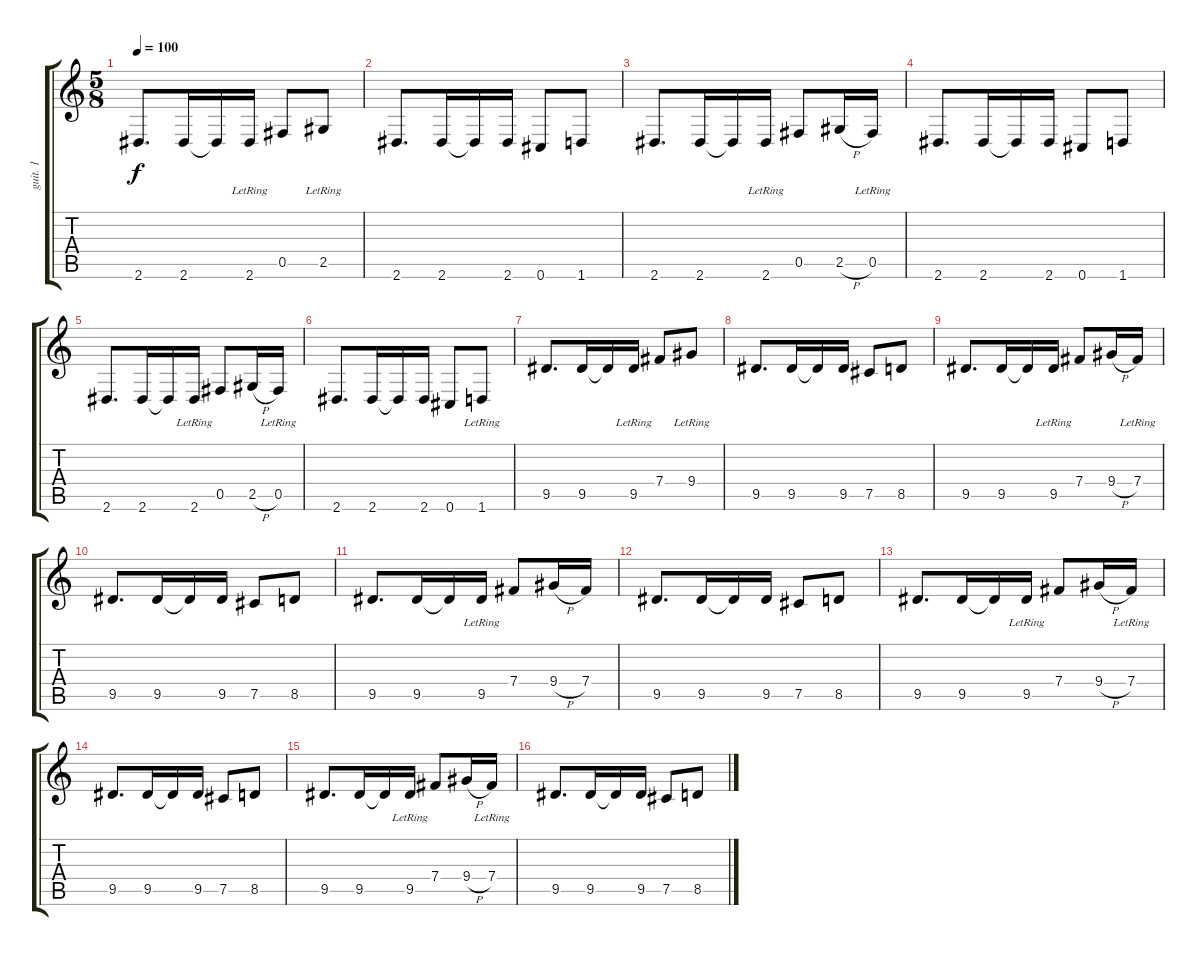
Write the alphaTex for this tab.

\track ("guit. 1" "guit. 1") {instrument overdrivenguitar}
\staff {score tabs}
\tuning (Db4 Ab3 E3 B2 Gb2 Db2) {hide}
\ts (5 8)
\tempo 100
\clef g2
\ks c
2.6.8{d dy f instrument electricguitarjazz} 2.6.16 2.6{t}.16 2.6{lr}.16 0.5.8 2.5{lr}.8 |
2.6.8{d} 2.6.16 2.6{t}.16 2.6.16 0.6.8 1.6.8 |
2.6.8{d} 2.6.16 2.6{t}.16 2.6{lr}.16 0.5.8 2.5{h}.16 0.5{lr}.16 |
2.6.8{d instrument electricguitarjazz} 2.6.16 2.6{t}.16 2.6.16 0.6.8 1.6.8 |
2.6.8{d} 2.6.16 2.6{t}.16 2.6{lr}.16 0.5.8 2.5{h}.16 0.5{lr}.16 |
2.6.8{d} 2.6.16 2.6{t}.16 2.6.16 0.6.8 1.6{lr}.8 |
9.5.8{d instrument electricguitarjazz} 9.5.16 9.5{t}.16 9.5{lr}.16 7.4.8 9.4{lr}.8 |
9.5.8{d} 9.5.16 9.5{t}.16 9.5.16 7.5.8 8.5.8 |
9.5.8{d instrument electricguitarjazz} 9.5.16 9.5{t}.16 9.5{lr}.16 7.4.8 9.4{h}.16 7.4{lr}.16 |
9.5.8{d} 9.5.16 9.5{t}.16 9.5.16 7.5.8 8.5.8 |
9.5.8{d instrument electricguitarjazz} 9.5.16 9.5{t}.16 9.5{lr}.16 7.4.8 9.4{h}.16 7.4.16 |
9.5.8{d} 9.5.16 9.5{t}.16 9.5.16 7.5.8 8.5.8 |
9.5.8{d instrument electricguitarjazz} 9.5.16 9.5{t}.16 9.5{lr}.16 7.4.8 9.4{h}.16 7.4{lr}.16 |
9.5.8{d} 9.5.16 9.5{t}.16 9.5.16 7.5.8 8.5.8 |
9.5.8{d instrument electricguitarjazz} 9.5.16 9.5{t}.16 9.5{lr}.16 7.4.8 9.4{h}.16 7.4{lr}.16 |
9.5.8{d} 9.5.16 9.5{t}.16 9.5.16 7.5.8 8.5.8
